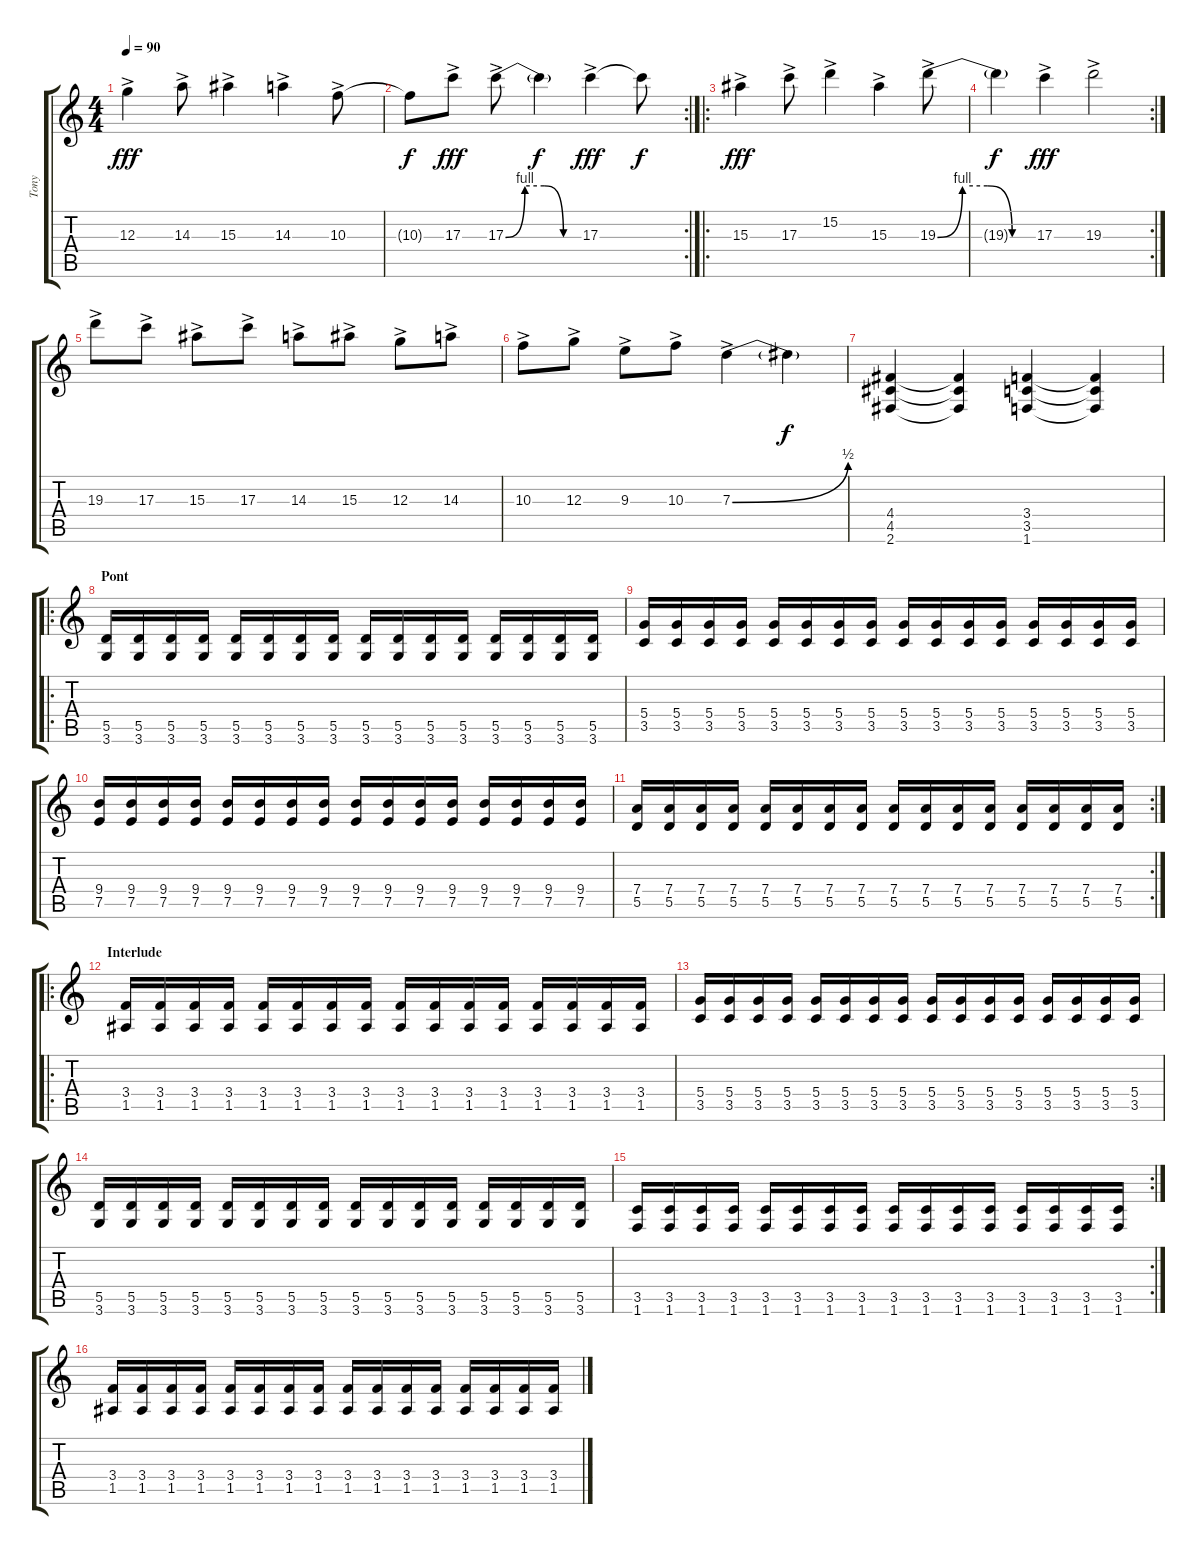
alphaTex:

\track ("Tony" "Tony") {instrument distortionguitar}
\staff {score tabs}
\tuning (E4 B3 G3 D3 A2 E2) {hide}
\ts (4 4)
\tempo 90
\clef g2
\ks c
12.3{ac}.4{dy fff} 14.3{ac}.8 15.3{ac}.4 14.3{ac}.4 10.3{ac}.8 |
\rc 2
10.3{t}.8{dy f} 17.3{ac}.8{dy fff} 17.3{be (custom 0 0 15 4 30 4 45 0 60 0) ac}.8 17.3{t}.4{dy f} 17.3{ac}.4{dy fff} 17.3{t}.8{dy f} |
\ro
15.3{ac}.4{dy fff} 17.3{ac}.8 15.2{ac}.4 15.3{ac}.4 19.3{be (custom 0 0 15 4 30 4 45 0 60 0) ac}.8 |
\rc 2
19.3{t}.4{dy f} 17.3{ac}.4{dy fff} 19.3{ac}.2 |
19.3{ac}.8 17.3{ac}.8 15.3{ac}.8 17.3{ac}.8 14.3{ac}.8 15.3{ac}.8 12.3{ac}.8 14.3{ac}.8 |
10.3{ac}.8 12.3{ac}.8 9.3{ac}.8 10.3{ac}.8 7.3{be (bend 0 0 60 2) ac}.4 7.3{t}.4{dy f} |
(4.4 4.5 2.6).4 (4.4{t} 4.5{t} 2.6{t}).4 (3.4 3.5 1.6).4 (3.4{t} 3.5{t} 1.6{t}).4 |
\ro
\section ("" "Pont")
(5.5 3.6).16 (5.5 3.6).16 (5.5 3.6).16 (5.5 3.6).16 (5.5 3.6).16 (5.5 3.6).16 (5.5 3.6).16 (5.5 3.6).16 (5.5 3.6).16 (5.5 3.6).16 (5.5 3.6).16 (5.5 3.6).16 (5.5 3.6).16 (5.5 3.6).16 (5.5 3.6).16 (5.5 3.6).16 |
(5.4 3.5).16 (5.4 3.5).16 (5.4 3.5).16 (5.4 3.5).16 (5.4 3.5).16 (5.4 3.5).16 (5.4 3.5).16 (5.4 3.5).16 (5.4 3.5).16 (5.4 3.5).16 (5.4 3.5).16 (5.4 3.5).16 (5.4 3.5).16 (5.4 3.5).16 (5.4 3.5).16 (5.4 3.5).16 |
(9.4 7.5).16 (9.4 7.5).16 (9.4 7.5).16 (9.4 7.5).16 (9.4 7.5).16 (9.4 7.5).16 (9.4 7.5).16 (9.4 7.5).16 (9.4 7.5).16 (9.4 7.5).16 (9.4 7.5).16 (9.4 7.5).16 (9.4 7.5).16 (9.4 7.5).16 (9.4 7.5).16 (9.4 7.5).16 |
\rc 2
(7.4 5.5).16 (7.4 5.5).16 (7.4 5.5).16 (7.4 5.5).16 (7.4 5.5).16 (7.4 5.5).16 (7.4 5.5).16 (7.4 5.5).16 (7.4 5.5).16 (7.4 5.5).16 (7.4 5.5).16 (7.4 5.5).16 (7.4 5.5).16 (7.4 5.5).16 (7.4 5.5).16 (7.4 5.5).16 |
\ro
\section ("" "Interlude")
(3.4 1.5).16 (3.4 1.5).16 (3.4 1.5).16 (3.4 1.5).16 (3.4 1.5).16 (3.4 1.5).16 (3.4 1.5).16 (3.4 1.5).16 (3.4 1.5).16 (3.4 1.5).16 (3.4 1.5).16 (3.4 1.5).16 (3.4 1.5).16 (3.4 1.5).16 (3.4 1.5).16 (3.4 1.5).16 |
(5.4 3.5).16 (5.4 3.5).16 (5.4 3.5).16 (5.4 3.5).16 (5.4 3.5).16 (5.4 3.5).16 (5.4 3.5).16 (5.4 3.5).16 (5.4 3.5).16 (5.4 3.5).16 (5.4 3.5).16 (5.4 3.5).16 (5.4 3.5).16 (5.4 3.5).16 (5.4 3.5).16 (5.4 3.5).16 |
(5.5 3.6).16 (5.5 3.6).16 (5.5 3.6).16 (5.5 3.6).16 (5.5 3.6).16 (5.5 3.6).16 (5.5 3.6).16 (5.5 3.6).16 (5.5 3.6).16 (5.5 3.6).16 (5.5 3.6).16 (5.5 3.6).16 (5.5 3.6).16 (5.5 3.6).16 (5.5 3.6).16 (5.5 3.6).16 |
\rc 2
(3.5 1.6).16 (3.5 1.6).16 (3.5 1.6).16 (3.5 1.6).16 (3.5 1.6).16 (3.5 1.6).16 (3.5 1.6).16 (3.5 1.6).16 (3.5 1.6).16 (3.5 1.6).16 (3.5 1.6).16 (3.5 1.6).16 (3.5 1.6).16 (3.5 1.6).16 (3.5 1.6).16 (3.5 1.6).16 |
(3.4 1.5).16 (3.4 1.5).16 (3.4 1.5).16 (3.4 1.5).16 (3.4 1.5).16 (3.4 1.5).16 (3.4 1.5).16 (3.4 1.5).16 (3.4 1.5).16 (3.4 1.5).16 (3.4 1.5).16 (3.4 1.5).16 (3.4 1.5).16 (3.4 1.5).16 (3.4 1.5).16 (3.4 1.5).16
